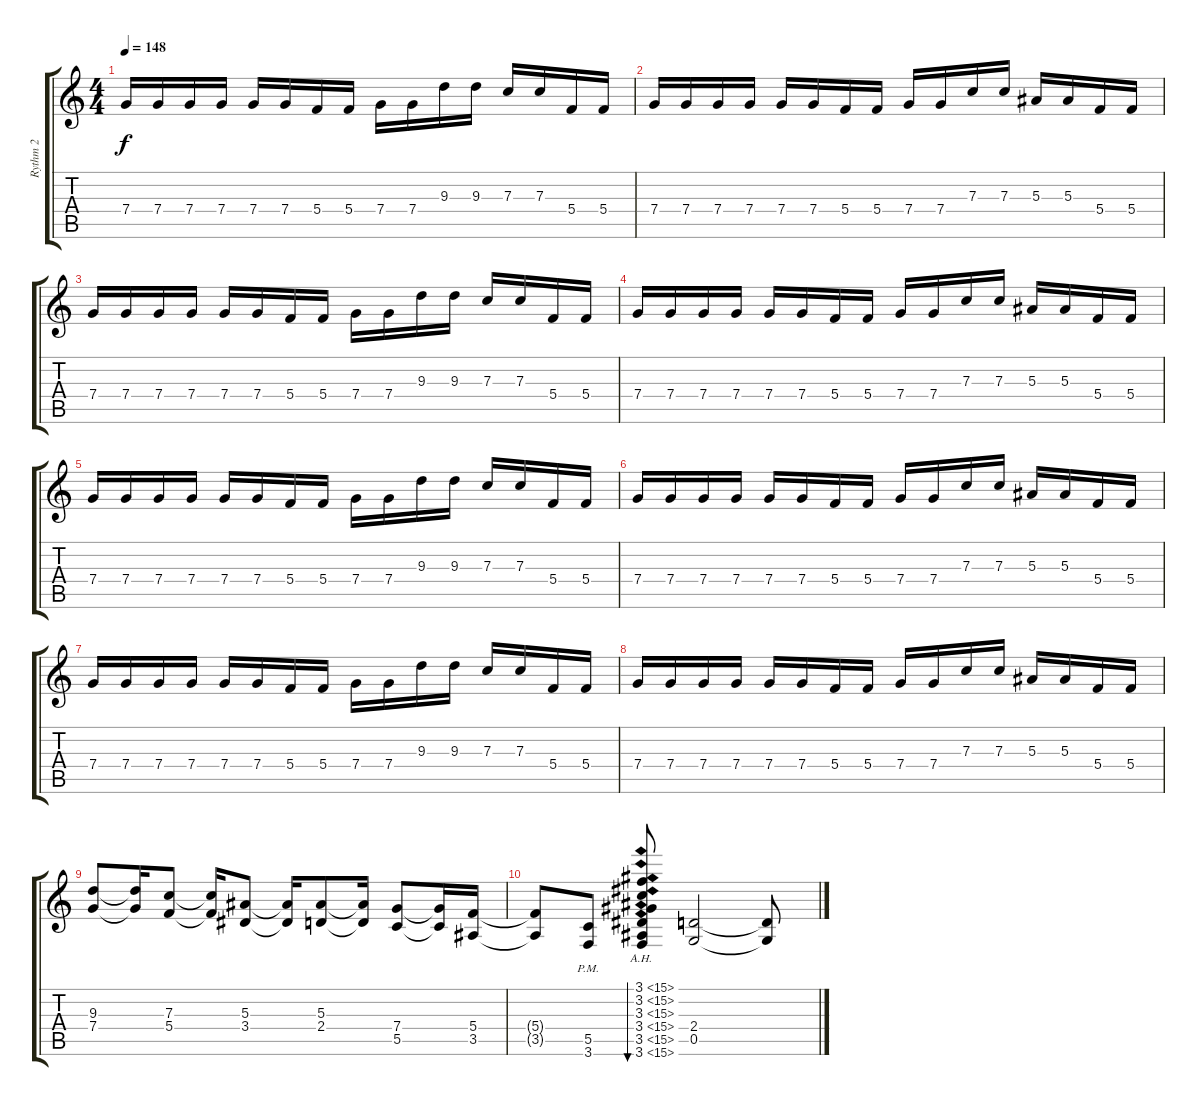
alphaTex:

\track ("Rythm 2" "Rythm 2") {instrument distortionguitar}
\staff {score tabs}
\tuning (D4 A3 F3 C3 G2 D2) {hide}
\ts (4 4)
\section ("" "")
\tempo 148
\clef g2
\ks c
7.4.16{dy f} 7.4.16 7.4.16 7.4.16 7.4.16 7.4.16 5.4.16 5.4.16 7.4.16 7.4.16 9.3.16 9.3.16 7.3.16 7.3.16 5.4.16 5.4.16 |
7.4.16 7.4.16 7.4.16 7.4.16 7.4.16 7.4.16 5.4.16 5.4.16 7.4.16 7.4.16 7.3.16 7.3.16 5.3.16 5.3.16 5.4.16 5.4.16 |
7.4.16 7.4.16 7.4.16 7.4.16 7.4.16 7.4.16 5.4.16 5.4.16 7.4.16 7.4.16 9.3.16 9.3.16 7.3.16 7.3.16 5.4.16 5.4.16 |
7.4.16 7.4.16 7.4.16 7.4.16 7.4.16 7.4.16 5.4.16 5.4.16 7.4.16 7.4.16 7.3.16 7.3.16 5.3.16 5.3.16 5.4.16 5.4.16 |
7.4.16 7.4.16 7.4.16 7.4.16 7.4.16 7.4.16 5.4.16 5.4.16 7.4.16 7.4.16 9.3.16 9.3.16 7.3.16 7.3.16 5.4.16 5.4.16 |
7.4.16 7.4.16 7.4.16 7.4.16 7.4.16 7.4.16 5.4.16 5.4.16 7.4.16 7.4.16 7.3.16 7.3.16 5.3.16 5.3.16 5.4.16 5.4.16 |
7.4.16 7.4.16 7.4.16 7.4.16 7.4.16 7.4.16 5.4.16 5.4.16 7.4.16 7.4.16 9.3.16 9.3.16 7.3.16 7.3.16 5.4.16 5.4.16 |
7.4.16 7.4.16 7.4.16 7.4.16 7.4.16 7.4.16 5.4.16 5.4.16 7.4.16 7.4.16 7.3.16 7.3.16 5.3.16 5.3.16 5.4.16 5.4.16 |
(9.3 7.4).8 (9.3{t} 7.4{t}).16 (7.3 5.4).8 (7.3{t} 5.4{t}).16 (5.3 3.4).8 (5.3{t} 3.4{t}).16 (5.3 2.4).8 (5.3{t} 2.4{t}).16 (7.4 5.5).8 (7.4{t} 5.5{t}).16 (5.4 3.5).16 |
(5.4{t} 3.5{t}).8 (5.5{pm} 3.6{pm}).8 (3.1{ah 12} 3.2{ah 12} 3.3{ah 12} 3.4{ah 12} 3.5{ah 12} 3.6{ah 12}).8{bu 480} (2.4 0.5).2 (2.4{t} 0.5{t}).8
